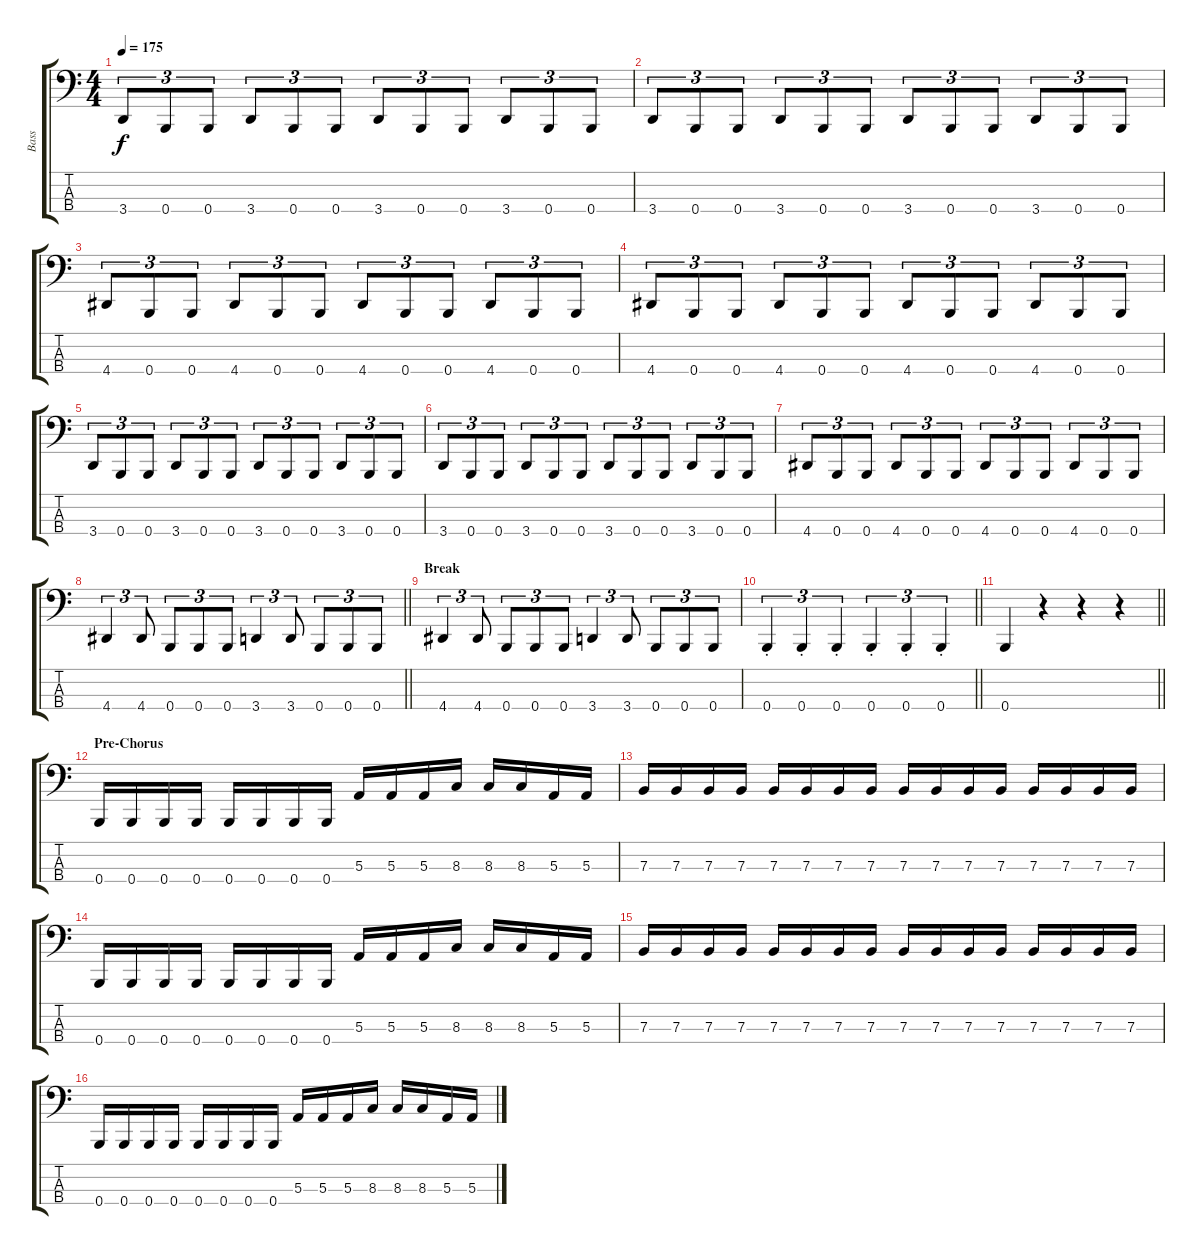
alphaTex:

\track ("Bass" "Bass") {instrument electricbasspick}
\staff {score tabs}
\tuning (D2 A1 E1 B0) {hide}
\ts (4 4)
\tempo 175
\clef f4
\ks c
3.4.8{tu (3 2) dy f} 0.4.8{tu (3 2)} 0.4.8{tu (3 2)} 3.4.8{tu (3 2)} 0.4.8{tu (3 2)} 0.4.8{tu (3 2)} 3.4.8{tu (3 2)} 0.4.8{tu (3 2)} 0.4.8{tu (3 2)} 3.4.8{tu (3 2)} 0.4.8{tu (3 2)} 0.4.8{tu (3 2)} |
3.4.8{tu (3 2)} 0.4.8{tu (3 2)} 0.4.8{tu (3 2)} 3.4.8{tu (3 2)} 0.4.8{tu (3 2)} 0.4.8{tu (3 2)} 3.4.8{tu (3 2)} 0.4.8{tu (3 2)} 0.4.8{tu (3 2)} 3.4.8{tu (3 2)} 0.4.8{tu (3 2)} 0.4.8{tu (3 2)} |
4.4.8{tu (3 2)} 0.4.8{tu (3 2)} 0.4.8{tu (3 2)} 4.4.8{tu (3 2)} 0.4.8{tu (3 2)} 0.4.8{tu (3 2)} 4.4.8{tu (3 2)} 0.4.8{tu (3 2)} 0.4.8{tu (3 2)} 4.4.8{tu (3 2)} 0.4.8{tu (3 2)} 0.4.8{tu (3 2)} |
4.4.8{tu (3 2)} 0.4.8{tu (3 2)} 0.4.8{tu (3 2)} 4.4.8{tu (3 2)} 0.4.8{tu (3 2)} 0.4.8{tu (3 2)} 4.4.8{tu (3 2)} 0.4.8{tu (3 2)} 0.4.8{tu (3 2)} 4.4.8{tu (3 2)} 0.4.8{tu (3 2)} 0.4.8{tu (3 2)} |
3.4.8{tu (3 2)} 0.4.8{tu (3 2)} 0.4.8{tu (3 2)} 3.4.8{tu (3 2)} 0.4.8{tu (3 2)} 0.4.8{tu (3 2)} 3.4.8{tu (3 2)} 0.4.8{tu (3 2)} 0.4.8{tu (3 2)} 3.4.8{tu (3 2)} 0.4.8{tu (3 2)} 0.4.8{tu (3 2)} |
3.4.8{tu (3 2)} 0.4.8{tu (3 2)} 0.4.8{tu (3 2)} 3.4.8{tu (3 2)} 0.4.8{tu (3 2)} 0.4.8{tu (3 2)} 3.4.8{tu (3 2)} 0.4.8{tu (3 2)} 0.4.8{tu (3 2)} 3.4.8{tu (3 2)} 0.4.8{tu (3 2)} 0.4.8{tu (3 2)} |
4.4.8{tu (3 2)} 0.4.8{tu (3 2)} 0.4.8{tu (3 2)} 4.4.8{tu (3 2)} 0.4.8{tu (3 2)} 0.4.8{tu (3 2)} 4.4.8{tu (3 2)} 0.4.8{tu (3 2)} 0.4.8{tu (3 2)} 4.4.8{tu (3 2)} 0.4.8{tu (3 2)} 0.4.8{tu (3 2)} |
\barLineRight lightlight
4.4.4{tu (3 2)} 4.4.8{tu (3 2)} 0.4.8{tu (3 2)} 0.4.8{tu (3 2)} 0.4.8{tu (3 2)} 3.4.4{tu (3 2)} 3.4.8{tu (3 2)} 0.4.8{tu (3 2)} 0.4.8{tu (3 2)} 0.4.8{tu (3 2)} |
\section ("" "Break")
4.4.4{tu (3 2)} 4.4.8{tu (3 2)} 0.4.8{tu (3 2)} 0.4.8{tu (3 2)} 0.4.8{tu (3 2)} 3.4.4{tu (3 2)} 3.4.8{tu (3 2)} 0.4.8{tu (3 2)} 0.4.8{tu (3 2)} 0.4.8{tu (3 2)} |
\barLineRight lightlight
0.4{st}.4{tu (3 2)} 0.4{st}.4{tu (3 2)} 0.4{st}.4{tu (3 2)} 0.4{st}.4{tu (3 2)} 0.4{st}.4{tu (3 2)} 0.4{st}.4{tu (3 2)} |
\barLineRight lightlight
0.4.4 r.4 r.4 r.4 |
\section ("" "Pre-Chorus")
0.4.16 0.4.16 0.4.16 0.4.16 0.4.16 0.4.16 0.4.16 0.4.16 5.3.16 5.3.16 5.3.16 8.3.16 8.3.16 8.3.16 5.3.16 5.3.16 |
7.3.16 7.3.16 7.3.16 7.3.16 7.3.16 7.3.16 7.3.16 7.3.16 7.3.16 7.3.16 7.3.16 7.3.16 7.3.16 7.3.16 7.3.16 7.3.16 |
0.4.16 0.4.16 0.4.16 0.4.16 0.4.16 0.4.16 0.4.16 0.4.16 5.3.16 5.3.16 5.3.16 8.3.16 8.3.16 8.3.16 5.3.16 5.3.16 |
7.3.16 7.3.16 7.3.16 7.3.16 7.3.16 7.3.16 7.3.16 7.3.16 7.3.16 7.3.16 7.3.16 7.3.16 7.3.16 7.3.16 7.3.16 7.3.16 |
0.4.16 0.4.16 0.4.16 0.4.16 0.4.16 0.4.16 0.4.16 0.4.16 5.3.16 5.3.16 5.3.16 8.3.16 8.3.16 8.3.16 5.3.16 5.3.16
